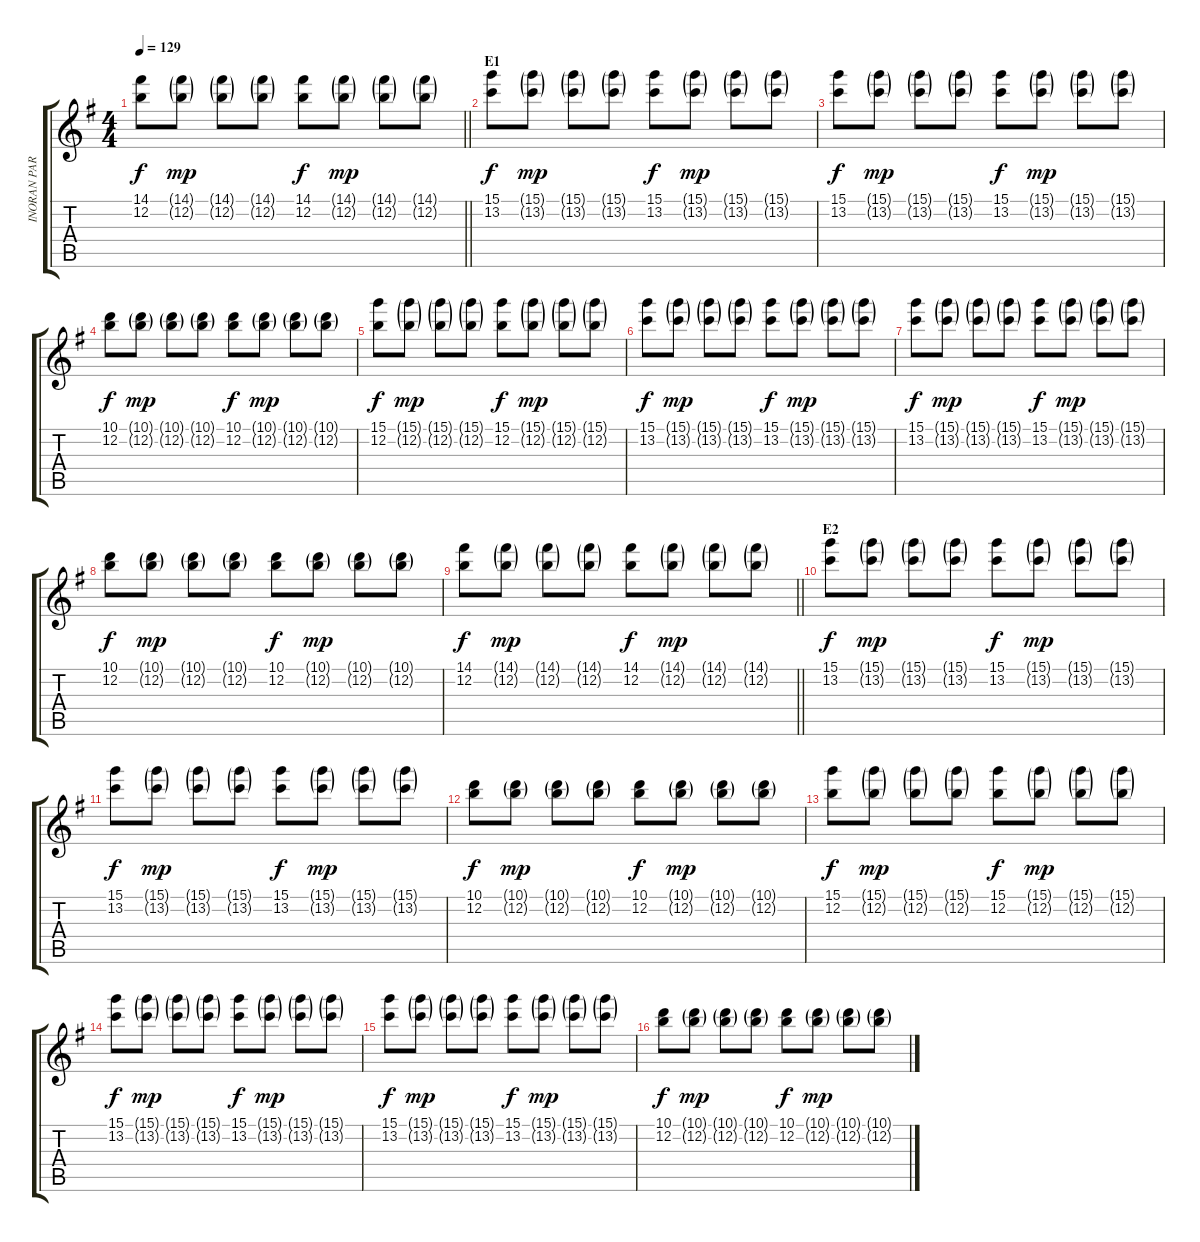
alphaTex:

\track ("INORAN PART" "INORAN PAR") {instrument electricguitarclean}
\staff {score tabs}
\tuning (E4 B3 G3 D3 A2 E2) {hide}
\ts (4 4)
\tempo 129
\clef g2
\barLineRight lightlight
\ks g
(14.1 12.2).8{dy f} (14.1{g} 12.2{g}).8{dy mp} (14.1{g} 12.2{g}).8 (14.1{g} 12.2{g}).8 (14.1 12.2).8{dy f} (14.1{g} 12.2{g}).8{dy mp} (14.1{g} 12.2{g}).8 (14.1{g} 12.2{g}).8 |
\section ("" "E1")
(15.1 13.2).8{dy f} (15.1{g} 13.2{g}).8{dy mp} (15.1{g} 13.2{g}).8 (15.1{g} 13.2{g}).8 (15.1 13.2).8{dy f} (15.1{g} 13.2{g}).8{dy mp} (15.1{g} 13.2{g}).8 (15.1{g} 13.2{g}).8 |
(15.1 13.2).8{dy f} (15.1{g} 13.2{g}).8{dy mp} (15.1{g} 13.2{g}).8 (15.1{g} 13.2{g}).8 (15.1 13.2).8{dy f} (15.1{g} 13.2{g}).8{dy mp} (15.1{g} 13.2{g}).8 (15.1{g} 13.2{g}).8 |
(10.1 12.2).8{dy f} (10.1{g} 12.2{g}).8{dy mp} (10.1{g} 12.2{g}).8 (10.1{g} 12.2{g}).8 (10.1 12.2).8{dy f} (10.1{g} 12.2{g}).8{dy mp} (10.1{g} 12.2{g}).8 (10.1{g} 12.2{g}).8 |
(15.1 12.2).8{dy f} (15.1{g} 12.2{g}).8{dy mp} (15.1{g} 12.2{g}).8 (15.1{g} 12.2{g}).8 (15.1 12.2).8{dy f} (15.1{g} 12.2{g}).8{dy mp} (15.1{g} 12.2{g}).8 (15.1{g} 12.2{g}).8 |
(15.1 13.2).8{dy f} (15.1{g} 13.2{g}).8{dy mp} (15.1{g} 13.2{g}).8 (15.1{g} 13.2{g}).8 (15.1 13.2).8{dy f} (15.1{g} 13.2{g}).8{dy mp} (15.1{g} 13.2{g}).8 (15.1{g} 13.2{g}).8 |
(15.1 13.2).8{dy f} (15.1{g} 13.2{g}).8{dy mp} (15.1{g} 13.2{g}).8 (15.1{g} 13.2{g}).8 (15.1 13.2).8{dy f} (15.1{g} 13.2{g}).8{dy mp} (15.1{g} 13.2{g}).8 (15.1{g} 13.2{g}).8 |
(10.1 12.2).8{dy f} (10.1{g} 12.2{g}).8{dy mp} (10.1{g} 12.2{g}).8 (10.1{g} 12.2{g}).8 (10.1 12.2).8{dy f} (10.1{g} 12.2{g}).8{dy mp} (10.1{g} 12.2{g}).8 (10.1{g} 12.2{g}).8 |
\barLineRight lightlight
(14.1 12.2).8{dy f} (14.1{g} 12.2{g}).8{dy mp} (14.1{g} 12.2{g}).8 (14.1{g} 12.2{g}).8 (14.1 12.2).8{dy f} (14.1{g} 12.2{g}).8{dy mp} (14.1{g} 12.2{g}).8 (14.1{g} 12.2{g}).8 |
\section ("" "E2")
(15.1 13.2).8{dy f} (15.1{g} 13.2{g}).8{dy mp} (15.1{g} 13.2{g}).8 (15.1{g} 13.2{g}).8 (15.1 13.2).8{dy f} (15.1{g} 13.2{g}).8{dy mp} (15.1{g} 13.2{g}).8 (15.1{g} 13.2{g}).8 |
(15.1 13.2).8{dy f} (15.1{g} 13.2{g}).8{dy mp} (15.1{g} 13.2{g}).8 (15.1{g} 13.2{g}).8 (15.1 13.2).8{dy f} (15.1{g} 13.2{g}).8{dy mp} (15.1{g} 13.2{g}).8 (15.1{g} 13.2{g}).8 |
(10.1 12.2).8{dy f} (10.1{g} 12.2{g}).8{dy mp} (10.1{g} 12.2{g}).8 (10.1{g} 12.2{g}).8 (10.1 12.2).8{dy f} (10.1{g} 12.2{g}).8{dy mp} (10.1{g} 12.2{g}).8 (10.1{g} 12.2{g}).8 |
(15.1 12.2).8{dy f} (15.1{g} 12.2{g}).8{dy mp} (15.1{g} 12.2{g}).8 (15.1{g} 12.2{g}).8 (15.1 12.2).8{dy f} (15.1{g} 12.2{g}).8{dy mp} (15.1{g} 12.2{g}).8 (15.1{g} 12.2{g}).8 |
(15.1 13.2).8{dy f} (15.1{g} 13.2{g}).8{dy mp} (15.1{g} 13.2{g}).8 (15.1{g} 13.2{g}).8 (15.1 13.2).8{dy f} (15.1{g} 13.2{g}).8{dy mp} (15.1{g} 13.2{g}).8 (15.1{g} 13.2{g}).8 |
(15.1 13.2).8{dy f} (15.1{g} 13.2{g}).8{dy mp} (15.1{g} 13.2{g}).8 (15.1{g} 13.2{g}).8 (15.1 13.2).8{dy f} (15.1{g} 13.2{g}).8{dy mp} (15.1{g} 13.2{g}).8 (15.1{g} 13.2{g}).8 |
(10.1 12.2).8{dy f} (10.1{g} 12.2{g}).8{dy mp} (10.1{g} 12.2{g}).8 (10.1{g} 12.2{g}).8 (10.1 12.2).8{dy f} (10.1{g} 12.2{g}).8{dy mp} (10.1{g} 12.2{g}).8 (10.1{g} 12.2{g}).8
